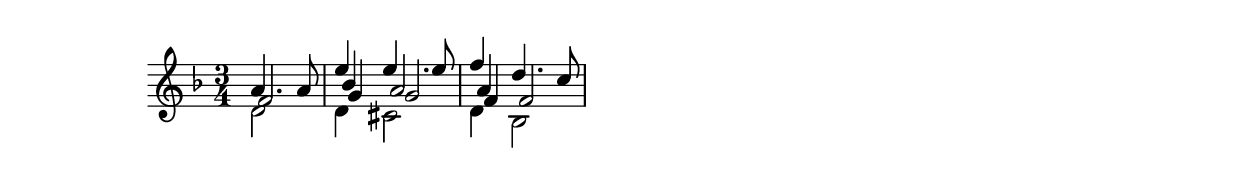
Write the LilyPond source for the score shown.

%% DO NOT EDIT this file manually; it is automatically
%% generated from LSR http://lsr.dsi.unimi.it
%% Make any changes in LSR itself, or in Documentation/snippets/new/ ,
%% and then run scripts/auxiliar/makelsr.py
%%
%% This file is in the public domain.
\version "2.14.2"

\header {
  lsrtags = "simultaneous-notes"

%% Translation of GIT committish: 6977ddc9a3b63ea810eaecb864269c7d847ccf98
 doctitlees = "Voces adicionales para evitar colisiones"
 texidoces = "
En ciertos casos de polifonía compleja, se necesitan voces adicionales
para evitar colisiones entre las notas.  Si se necesitan más de cuatro
voces paralelas, las voces adicionales se añaden definiendo una
variable que utiliza la función de Scheme @code{context-spec-music}.

"


%% Translation of GIT committish: 0a868be38a775ecb1ef935b079000cebbc64de40
  texidocde = "
Ein einigen Fällen von sehr komplexer polyphoner Musik sind zusätzliche
Stimmen notwendig, um Zusammenstöße zwischen den Noten zu vermeiden.
Wenn mehr als vier parallele Stimmen benötigt werden, können zusätzliche
Stimmen definiert werden, indem eine Variable mit der Funktion
@code{context-spec-music} definiert wird.

"
  doctitlede = "Zusätzliche Stimmen um Zusammenstöße zu vermeiden"

%% Translation of GIT committish: d9d1da30361a0bcaea1ae058eb1bc8dd3a5b2e4c
  texidocfr = "
Dans certains cas de musique polyphonique complexe, une voix
supplémentaire peut permettre d'éviter les risques de collision.
Lorsque quatre voix parallèles ne suffisent pas, la fonction Scheme
@code{context-spec-music} permet d'ajouter des d'autres voix.

"
  doctitlefr = "Ajout de voix pour éviter les collisions"

  texidoc = "
In some instances of complex polyphonic music, additional voices are
necessary to prevent collisions between notes.  If more than four
parallel voices are needed, additional voices can be added by defining
a variable using the Scheme function @code{context-spec-music}.

"
  doctitle = "Additional voices to avoid collisions"
} % begin verbatim


voiceFive = #(context-spec-music (make-voice-props-set 4) 'Voice)

\relative c'' {
  \time 3/4
  \key d \minor
  \partial 2
  <<
    {
      \voiceOne
      a4. a8
      e'4 e4. e8
      f4 d4. c8
    }
    \\
    {
      \voiceThree
      f,2
      bes4 a2
      a4 s2
    }
    \\
    {
      \voiceFive
      s2
      g4 g2
      f4 f2
    }
    \\
    \bar "||"{
      \voiceTwo
      d2
      d4 cis2
      d4 bes2
    }
  >>
}

